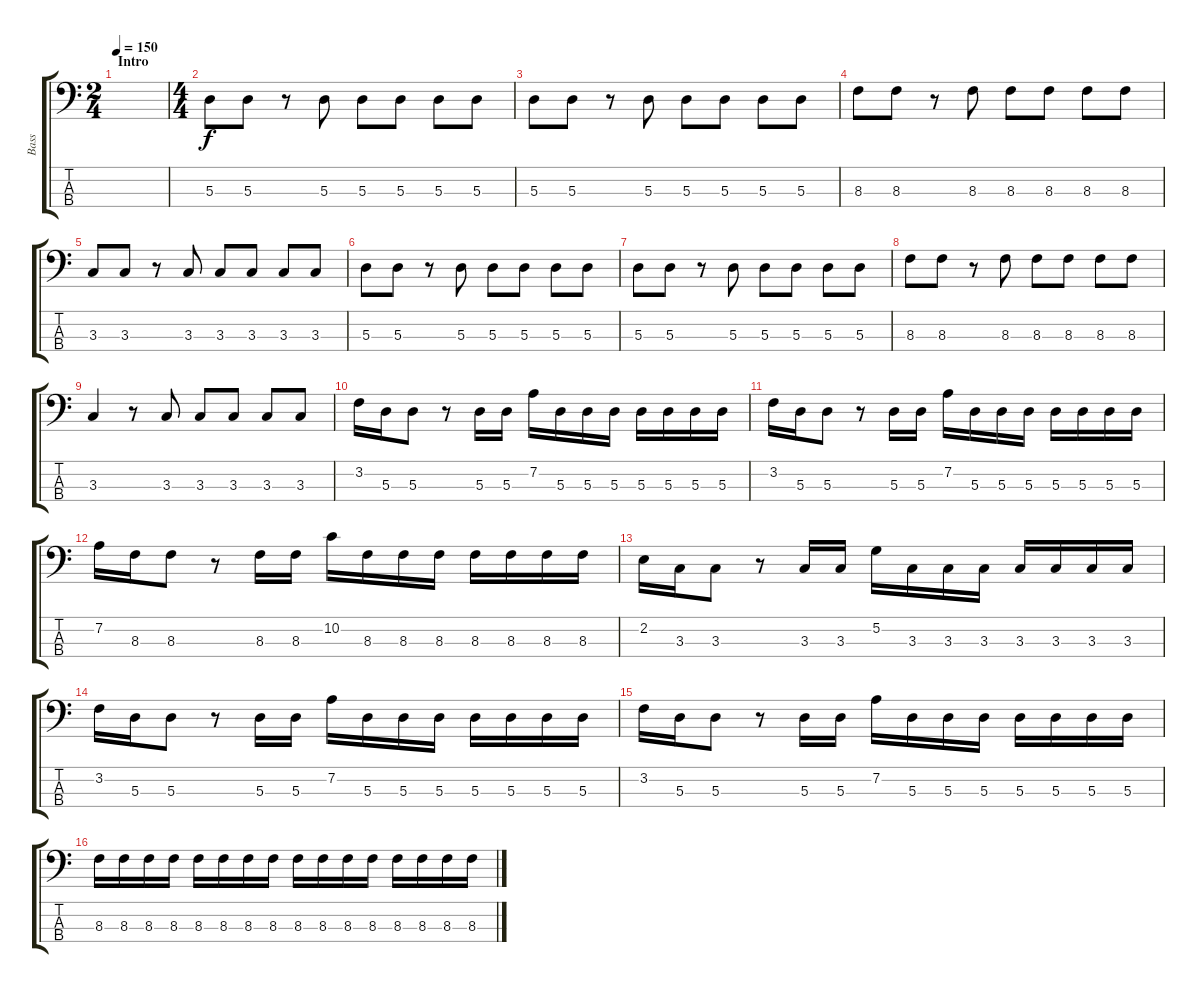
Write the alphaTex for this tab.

\track ("Bass" "Bass") {instrument electricbasspick}
\staff {score tabs}
\tuning (G2 D2 A1 E1) {hide}
\ts (2 4)
\section ("" "Intro")
\tempo 150
\clef f4
\ks c
|
\ts (4 4)
5.3.8 5.3.8 r.8 5.3.8 5.3.8 5.3.8 5.3.8 5.3.8 |
5.3.8 5.3.8 r.8 5.3.8 5.3.8 5.3.8 5.3.8 5.3.8 |
8.3.8 8.3.8 r.8 8.3.8 8.3.8 8.3.8 8.3.8 8.3.8 |
3.3.8 3.3.8 r.8 3.3.8 3.3.8 3.3.8 3.3.8 3.3.8 |
5.3.8 5.3.8 r.8 5.3.8 5.3.8 5.3.8 5.3.8 5.3.8 |
5.3.8 5.3.8 r.8 5.3.8 5.3.8 5.3.8 5.3.8 5.3.8 |
8.3.8 8.3.8 r.8 8.3.8 8.3.8 8.3.8 8.3.8 8.3.8 |
3.3.4 r.8 3.3.8 3.3.8 3.3.8 3.3.8 3.3.8 |
3.2.16 5.3.16 5.3.8 r.8 5.3.16 5.3.16 7.2.16 5.3.16 5.3.16 5.3.16 5.3.16 5.3.16 5.3.16 5.3.16 |
3.2.16 5.3.16 5.3.8 r.8 5.3.16 5.3.16 7.2.16 5.3.16 5.3.16 5.3.16 5.3.16 5.3.16 5.3.16 5.3.16 |
7.2.16 8.3.16 8.3.8 r.8 8.3.16 8.3.16 10.2.16 8.3.16 8.3.16 8.3.16 8.3.16 8.3.16 8.3.16 8.3.16 |
2.2.16 3.3.16 3.3.8 r.8 3.3.16 3.3.16 5.2.16 3.3.16 3.3.16 3.3.16 3.3.16 3.3.16 3.3.16 3.3.16 |
3.2.16 5.3.16 5.3.8 r.8 5.3.16 5.3.16 7.2.16 5.3.16 5.3.16 5.3.16 5.3.16 5.3.16 5.3.16 5.3.16 |
3.2.16 5.3.16 5.3.8 r.8 5.3.16 5.3.16 7.2.16 5.3.16 5.3.16 5.3.16 5.3.16 5.3.16 5.3.16 5.3.16 |
8.3.16 8.3.16 8.3.16 8.3.16 8.3.16 8.3.16 8.3.16 8.3.16 8.3.16 8.3.16 8.3.16 8.3.16 8.3.16 8.3.16 8.3.16 8.3.16
